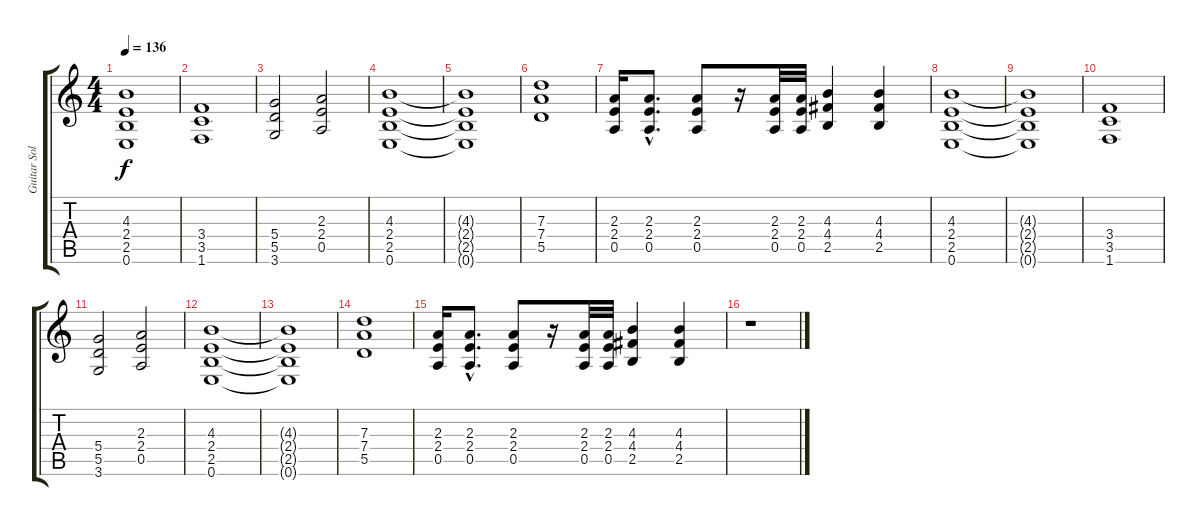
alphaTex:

\track ("Guitar Solo" "Guitar Sol") {instrument overdrivenguitar}
\staff {score tabs}
\tuning (E4 B3 G3 D3 A2 E2) {hide}
\ts (4 4)
\tempo 136
\clef g2
\ks c
(4.3{t} 2.4{t} 2.5{t} 0.6{t}).1{dy f} |
(3.4 3.5 1.6).1 |
(5.4 5.5 3.6).2 (2.3 2.4 0.5).2 |
(4.3 2.4 2.5 0.6).1 |
(4.3{t} 2.4{t} 2.5{t} 0.6{t}).1 |
(7.3 7.4 5.5).1 |
(2.3 2.4 0.5).16 (2.3{hac} 2.4{hac} 0.5{hac}).8{d} (2.3 2.4 0.5).8 r.16 (2.3 2.4 0.5).32 (2.3 2.4 0.5).32 (4.3 4.4 2.5).4 (4.3 4.4 2.5).4 |
(4.3 2.4 2.5 0.6).1 |
(4.3{t} 2.4{t} 2.5{t} 0.6{t}).1 |
(3.4 3.5 1.6).1 |
(5.4 5.5 3.6).2 (2.3 2.4 0.5).2 |
(4.3 2.4 2.5 0.6).1 |
(4.3{t} 2.4{t} 2.5{t} 0.6{t}).1 |
(7.3 7.4 5.5).1 |
(2.3 2.4 0.5).16 (2.3{hac} 2.4{hac} 0.5{hac}).8{d} (2.3 2.4 0.5).8 r.16 (2.3 2.4 0.5).32 (2.3 2.4 0.5).32 (4.3 4.4 2.5).4 (4.3 4.4 2.5).4 |
r.1
